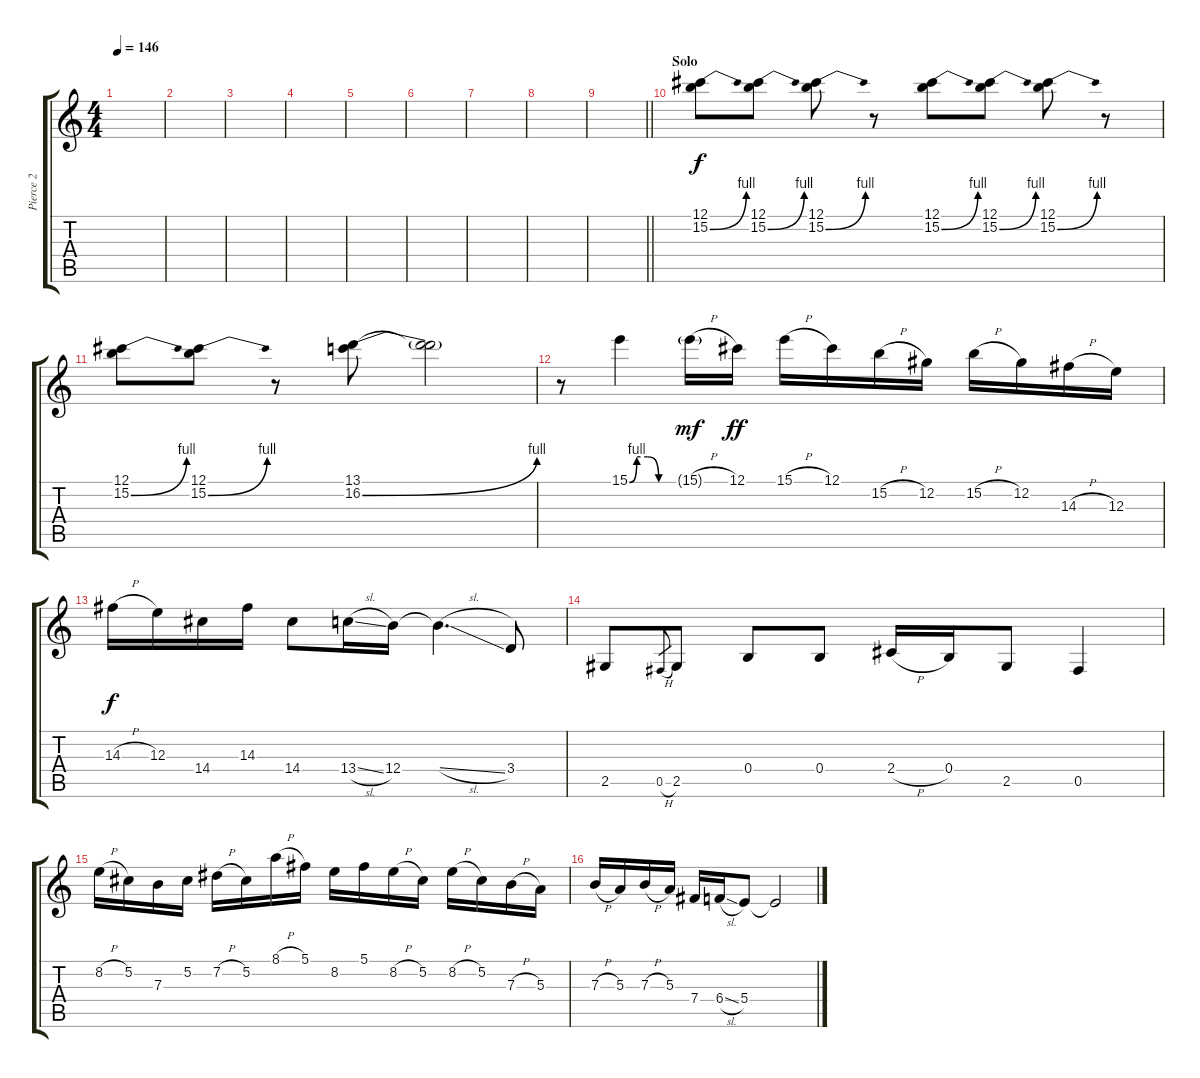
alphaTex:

\track ("Pierce 2" "Pierce 2") {instrument distortionguitar}
\staff {score tabs}
\tuning (Db4 Ab3 E3 B2 Gb2 B1) {hide}
\ts (4 4)
\tempo 146
\clef g2
\ks c
|
|
|
|
|
|
|
|
\barLineRight lightlight
|
\section ("" "Solo")
(12.1 15.2{be (bend 0 0 60 4)}).8 (12.1 15.2{be (bend 0 0 60 4)}).8 (12.1 15.2{be (bend 0 0 60 4)}).8 r.8 (12.1 15.2{be (bend 0 0 60 4)}).8 (12.1 15.2{be (bend 0 0 60 4)}).8 (12.1 15.2{be (bend 0 0 60 4)}).8 r.8 |
(12.1 15.2{be (bend 0 0 60 4)}).8 (12.1 15.2{be (bend 0 0 60 4)}).8 r.8 (13.1 16.2{be (bend 0 0 60 4)}).8 (13.1{t} 16.2{t}).2 |
r.8 15.1{be (custom 0 0 10 4 25 4 40 0 60 0)}.4 15.1{h g}.16{dy mf} 12.1.16{dy ff} 15.1{h}.16 12.1.16 15.2{h}.16 12.2.16 15.2{h}.16 12.2.16 14.3{h}.16 12.3.16 |
14.3{h}.16{dy f} 12.3.16 14.4.16 14.3.16 14.4.8 13.4{sl}.16 12.4.16 12.4{sl t}.4{d} 3.4.8 |
2.5.8 0.5{h}.8{gr} 2.5.8 0.4.8 0.4.8 2.4{h}.16 0.4.16 2.5.8 0.5.4 |
8.2{h}.16 5.2.16 7.3.16 5.2.16 7.2{h}.16 5.2.16 8.1{h}.16 5.1.16 8.2.16 5.1.16 8.2{h}.16 5.2.16 8.2{h}.16 5.2.16 7.3{h}.16 5.3.16 |
7.3{h}.16 5.3.16 7.3{h}.16 5.3.16 7.4.16 6.4{sl}.16 5.4.8 5.4{ss t}.2
